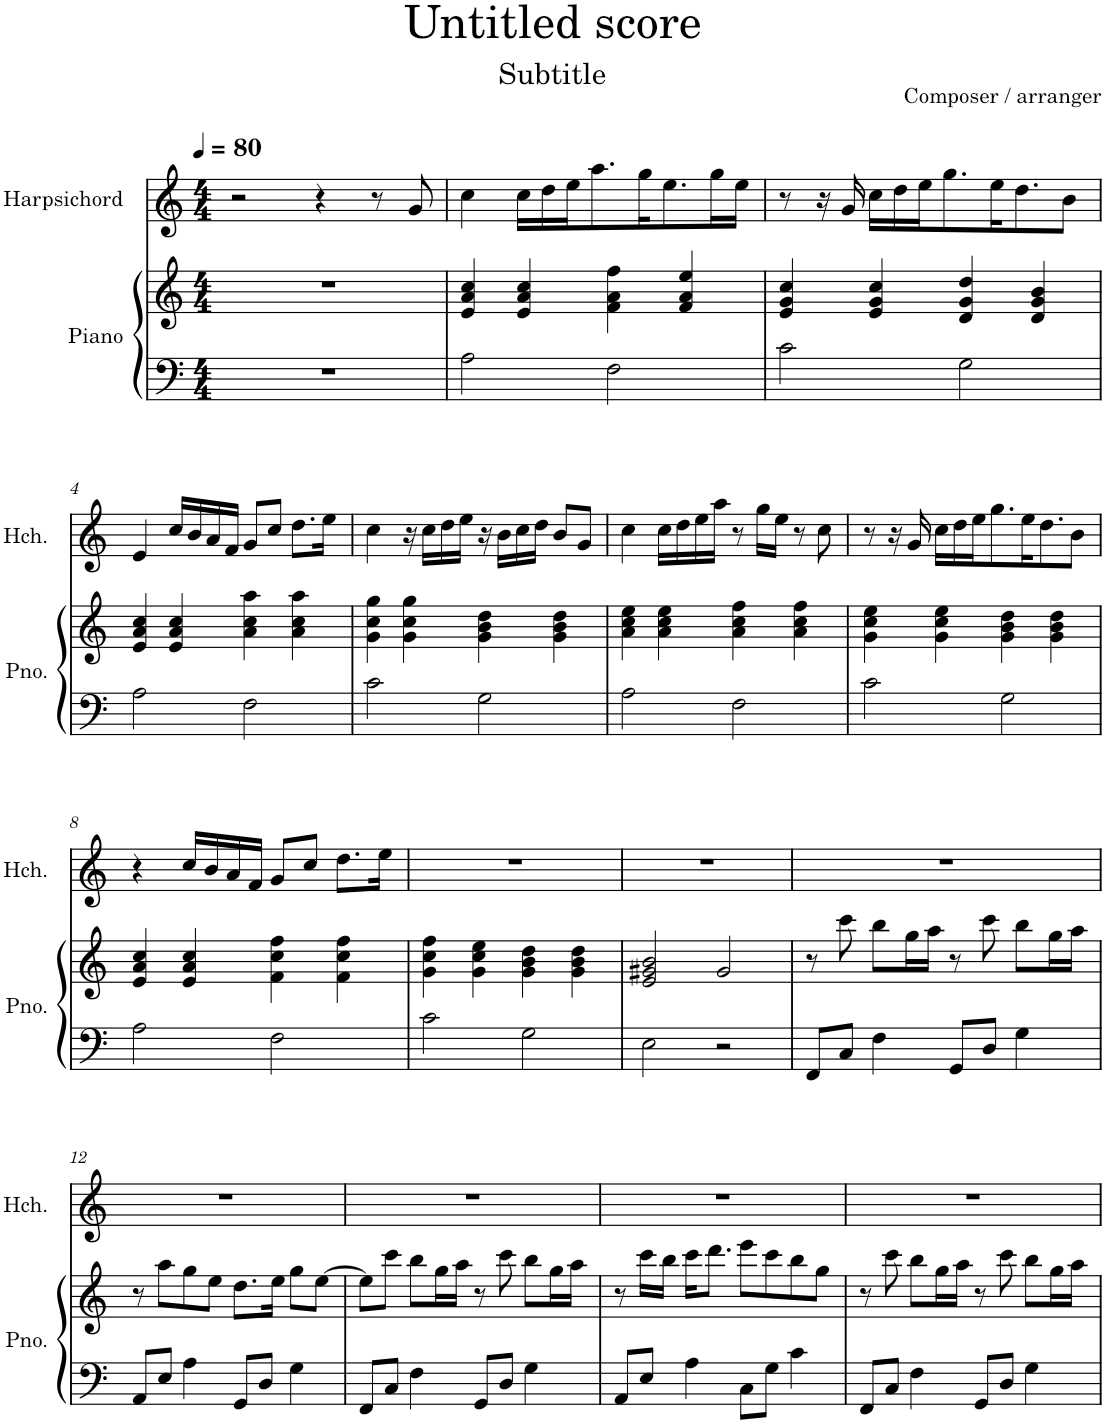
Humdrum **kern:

**kern	**kern	**kern	**kern
*part2	*part2	*part2	*part1
*staff4	*staff3	*staff2	*staff1
*I"Piano	*	*	*I"Harpsichord
*I'Pno.	*	*	*I'Hch.
*	*	*stria5	*
*clefF4	*clefG2	*clefG2	*clefG2
*k[]	*k[]	*k[]	*k[]
*M4/4	*M4/4	*M4/4	*M4/4
*MM80	*MM80	*MM80	*MM80
=1	=1	=1	=1
1r	1r	1r	2r
.	.	.	4r
.	.	.	8r
.	.	.	8g/
=2	=2	=2	=2
2A\	4e/ 4a/ 4cc/	4cc	4cc\
.	4e/ 4a/ 4cc/	16cc\LL	16cc\LL
.	.	16dd\J	16dd\
.	.	16ee\L	16ee\J
.	.	16aa\JJ	8.aa\
2F\	4f\ 4a\ 4ff\	8r	.
.	.	16gg\LL	16gg\K
.	.	16ee\JJ	8.ee\
.	4f/ 4a/ 4ee/	8r	.
.	.	8cc	16gg\L
.	.	.	16ee\JJ
=3	=3	=3	=3
2c\	4e/ 4g/ 4cc/	4r	8r
.	.	.	16r
.	.	.	16g/
.	4e/ 4g/ 4cc/	16cc\LL	16cc\LL
.	.	16dd\J	16dd\
.	.	8ee\J	16ee\J
.	.	.	8.gg\
2G\	4d/ 4g/ 4dd/	8gg\L	.
.	.	16ee\K	16ee\K
.	.	8.dd\J	8.dd\
.	4d/ 4g/ 4b/	.	.
.	.	8bJ	8b\J
!!LO:LB:g=z
=4	=4	=4	=4
2A\	4e/ 4a/ 4cc/	1r	4e/
.	4e/ 4a/ 4cc/	.	16cc/LL
.	.	.	16b/
.	.	.	16a/
.	.	.	16f/JJ
2F\	4a\ 4cc\ 4aa\	.	8g/L
.	.	.	8cc/J
.	4a\ 4cc\ 4aa\	.	8.dd\L
.	.	.	16ee\Jk
=5	=5	=5	=5
2c\	4g\ 4cc\ 4gg\	1r	4cc\
.	4g\ 4cc\ 4gg\	.	16r
.	.	.	16cc\LL
.	.	.	16dd\
.	.	.	16ee\JJ
2G\	4g\ 4b\ 4dd\	.	16r
.	.	.	16b\LL
.	.	.	16cc\
.	.	.	16dd\JJ
.	4g\ 4b\ 4dd\	.	8b/L
.	.	.	8g/J
=6	=6	=6	=6
2A\	4a\ 4cc\ 4ee\	1r	4cc\
.	4a\ 4cc\ 4ee\	.	16cc\LL
.	.	.	16dd\
.	.	.	16ee\
.	.	.	16aa\JJ
2F\	4a\ 4cc\ 4ff\	.	8r
.	.	.	16gg\LL
.	.	.	16ee\JJ
.	4a\ 4cc\ 4ff\	.	8r
.	.	.	8cc\
=7	=7	=7	=7
2c\	4g\ 4cc\ 4ee\	1r	8r
.	.	.	16r
.	.	.	16g/
.	4g\ 4cc\ 4ee\	.	16cc\LL
.	.	.	16dd\
.	.	.	16ee\J
.	.	.	8.gg\
2G\	4g\ 4b\ 4dd\	.	.
.	.	.	16ee\K
.	.	.	8.dd\
.	4g\ 4b\ 4dd\	.	.
.	.	.	8b\J
!!LO:LB:g=z
=8	=8	=8	=8
2A\	4e/ 4a/ 4cc/	1r	4r
.	4e/ 4a/ 4cc/	.	16cc/LL
.	.	.	16b/
.	.	.	16a/
.	.	.	16f/JJ
2F\	4f\ 4cc\ 4ff\	.	8g/L
.	.	.	8cc/J
.	4f\ 4cc\ 4ff\	.	8.dd\L
.	.	.	16ee\Jk
=9	=9	=9	=9
2c\	4g\ 4cc\ 4ff\	1r	1r
.	4g\ 4cc\ 4ee\	.	.
2G\	4g\ 4b\ 4dd\	.	.
.	4g\ 4b\ 4dd\	.	.
=10	=10	=10	=10
2E\	2e/ 2g#X/ 2b/	1r	1r
2r	2g#/	.	.
=11	=11	=11	=11
8FF/L	8r	1r	1r
8C/J	8ccc\	.	.
4F\	8bb\L	.	.
.	16gg\L	.	.
.	16aa\JJ	.	.
8GG/L	8r	.	.
8D/J	8ccc\	.	.
4G\	8bb\L	.	.
.	16gg\L	.	.
.	16aa\JJ	.	.
!!LO:LB:g=z
=12	=12	=12	=12
8AA/L	8r	1r	1r
8E/J	8aa\L	.	.
4A\	8gg\	.	.
.	8ee\J	.	.
8GG/L	8.dd\L	.	.
8D/J	.	.	.
.	16ee\Jk	.	.
4G\	8gg\L	.	.
.	[8ee\J	.	.
=13	=13	=13	=13
8FF/L	8ee\L]	1r	1r
8C/J	8ccc\J	.	.
4F\	8bb\L	.	.
.	16gg\L	.	.
.	16aa\JJ	.	.
8GG/L	8r	.	.
8D/J	8ccc\	.	.
4G\	8bb\L	.	.
.	16gg\L	.	.
.	16aa\JJ	.	.
=14	=14	=14	=14
8AA/L	8r	1r	1r
8E/J	16ccc\LL	.	.
.	16bb\JJ	.	.
4A\	16ccc\KL	.	.
.	8.ddd\J	.	.
8C\L	8eee\L	.	.
8G\J	8ccc\	.	.
4c\	8bb\	.	.
.	8gg\J	.	.
=15	=15	=15	=15
8FF/L	8r	1r	1r
8C/J	8ccc\	.	.
4F\	8bb\L	.	.
.	16gg\L	.	.
.	16aa\JJ	.	.
8GG/L	8r	.	.
8D/J	8ccc\	.	.
4G\	8bb\L	.	.
.	16gg\L	.	.
.	16aa\JJ	.	.
=	=	=	=
*-	*-	*-	*-
